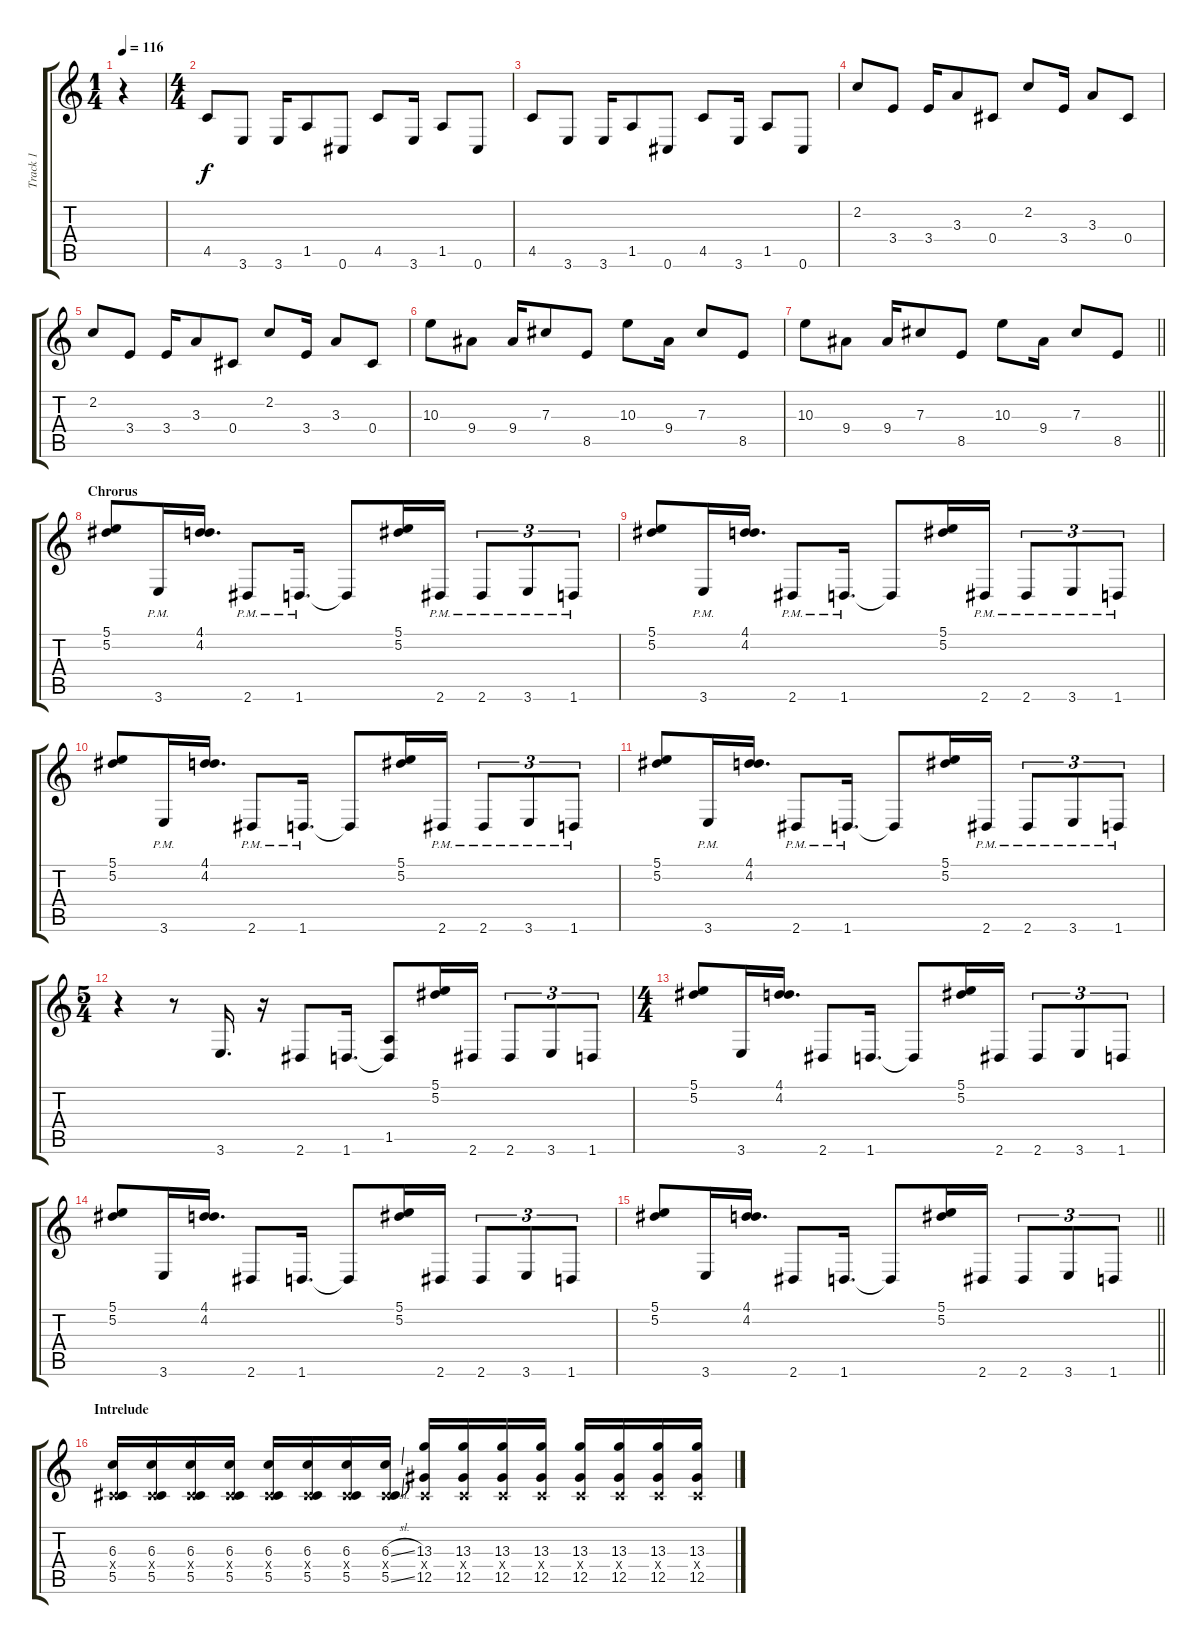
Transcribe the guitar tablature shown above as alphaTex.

\track ("Track 1" "Track 1") {instrument distortionguitar}
\staff {score tabs}
\tuning (B3 Bb3 Gb3 Db3 Ab2 Db2) {hide}
\ts (1 4)
\tempo 116
\clef g2
\ks c
r.4{dy f} |
\ts (4 4)
4.5.8 3.6.8 3.6.16 1.5.8 0.6.8 4.5.8 3.6.16 1.5.8 0.6.8 |
4.5.8 3.6.8 3.6.16 1.5.8 0.6.8 4.5.8 3.6.16 1.5.8 0.6.8 |
2.2.8 3.4.8 3.4.16 3.3.8 0.4.8 2.2.8 3.4.16 3.3.8 0.4.8 |
2.2.8 3.4.8 3.4.16 3.3.8 0.4.8 2.2.8 3.4.16 3.3.8 0.4.8 |
10.3.8 9.4.8 9.4.16 7.3.8 8.5.8 10.3.8 9.4.16 7.3.8 8.5.8 |
\barLineRight lightlight
10.3.8 9.4.8 9.4.16 7.3.8 8.5.8 10.3.8 9.4.16 7.3.8 8.5.8 |
\section ("" "Chrorus")
(5.1 5.2).8 3.6{pm}.16 (4.1 4.2).16{d} 2.6{pm}.8 1.6{pm}.16{d} 1.6{t}.8 (5.1 5.2).16 2.6{pm}.16 2.6{pm}.8{tu (3 2)} 3.6{pm}.8{tu (3 2)} 1.6{pm}.8{tu (3 2)} |
(5.1 5.2).8 3.6{pm}.16 (4.1 4.2).16{d} 2.6{pm}.8 1.6{pm}.16{d} 1.6{t}.8 (5.1 5.2).16 2.6{pm}.16 2.6{pm}.8{tu (3 2)} 3.6{pm}.8{tu (3 2)} 1.6{pm}.8{tu (3 2)} |
(5.1 5.2).8 3.6{pm}.16 (4.1 4.2).16{d} 2.6{pm}.8 1.6{pm}.16{d} 1.6{t}.8 (5.1 5.2).16 2.6{pm}.16 2.6{pm}.8{tu (3 2)} 3.6{pm}.8{tu (3 2)} 1.6{pm}.8{tu (3 2)} |
(5.1 5.2).8 3.6{pm}.16 (4.1 4.2).16{d} 2.6{pm}.8 1.6{pm}.16{d} 1.6{t}.8 (5.1 5.2).16 2.6{pm}.16 2.6{pm}.8{tu (3 2)} 3.6{pm}.8{tu (3 2)} 1.6{pm}.8{tu (3 2)} |
\ts (5 4)
r.4 r.8 3.6.16{d} r.16 2.6.8 1.6.16{d} (1.5 1.6{t}).8 (5.1 5.2).16 2.6.16 2.6.8{tu (3 2)} 3.6.8{tu (3 2)} 1.6.8{tu (3 2)} |
\ts (4 4)
(5.1 5.2).8 3.6.16 (4.1 4.2).16{d} 2.6.8 1.6.16{d} 1.6{t}.8 (5.1 5.2).16 2.6.16 2.6.8{tu (3 2)} 3.6.8{tu (3 2)} 1.6.8{tu (3 2)} |
(5.1 5.2).8 3.6.16 (4.1 4.2).16{d} 2.6.8 1.6.16{d} 1.6{t}.8 (5.1 5.2).16 2.6.16 2.6.8{tu (3 2)} 3.6.8{tu (3 2)} 1.6.8{tu (3 2)} |
\barLineRight lightlight
(5.1 5.2).8 3.6.16 (4.1 4.2).16{d} 2.6.8 1.6.16{d} 1.6{t}.8 (5.1 5.2).16 2.6.16 2.6.8{tu (3 2)} 3.6.8{tu (3 2)} 1.6.8{tu (3 2)} |
\section ("" "Intrelude")
(6.3 0.4{x} 5.5).16 (6.3 0.4{x} 5.5).16 (6.3 0.4{x} 5.5).16 (6.3 0.4{x} 5.5).16 (6.3 0.4{x} 5.5).16 (6.3 0.4{x} 5.5).16 (6.3 0.4{x} 5.5).16 (6.3{sl} 0.4{x} 5.5{sl}).16 (13.3 0.4{x} 12.5).16 (13.3 0.4{x} 12.5).16 (13.3 0.4{x} 12.5).16 (13.3 0.4{x} 12.5).16 (13.3 0.4{x} 12.5).16 (13.3 0.4{x} 12.5).16 (13.3 0.4{x} 12.5).16 (13.3 0.4{x} 12.5).16
